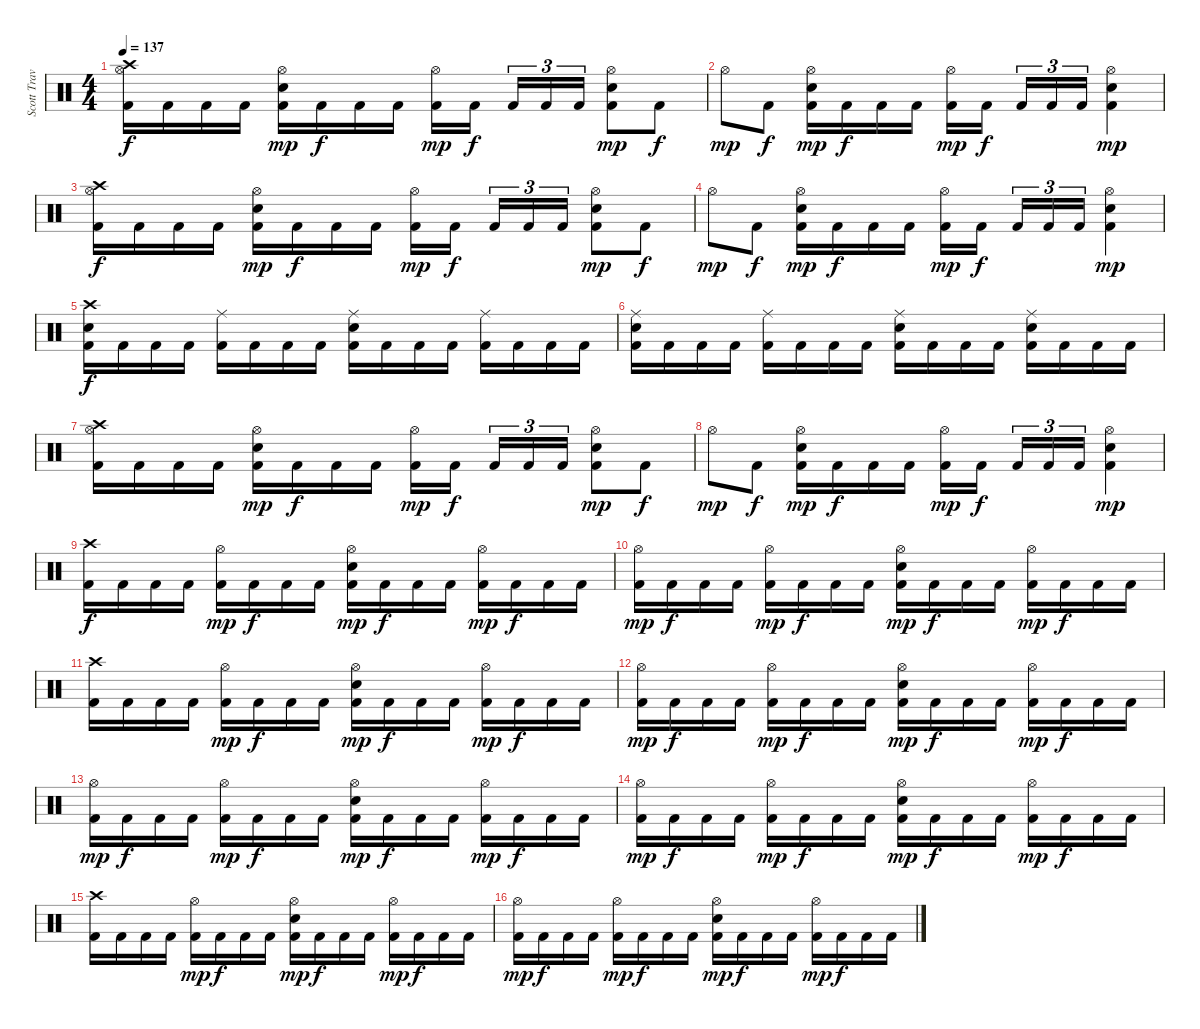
\track ("Scott Travis" "Scott Trav") {instrument percussion}
\staff {score}
\articulation defaults
\ts (4 4)
\tempo 137
\clef neutral
\ks c
("Hi-Hat (open)" "Crash high (hit)" "Kick (hit) 2").16{dy f} "Kick (hit) 2".16 "Kick (hit) 2".16 "Kick (hit) 2".16 ("Hi-Hat (open)" "Snare (hit) 2" "Kick (hit) 2").16{dy mp} "Kick (hit) 2".16{dy f} "Kick (hit) 2".16 "Kick (hit) 2".16 ("Hi-Hat (open)" "Kick (hit) 2").16{dy mp} "Kick (hit) 2".16{dy f} "Kick (hit) 2".16{tu (3 2)} "Kick (hit) 2".16{tu (3 2)} "Kick (hit) 2".16{tu (3 2)} ("Hi-Hat (open)" "Snare (hit) 2" "Kick (hit) 2").8{dy mp} "Kick (hit) 2".8{dy f} |
"Hi-Hat (open)".8{dy mp} "Kick (hit) 2".8{dy f} ("Hi-Hat (open)" "Snare (hit) 2" "Kick (hit) 2").16{dy mp} "Kick (hit) 2".16{dy f} "Kick (hit) 2".16 "Kick (hit) 2".16 ("Hi-Hat (open)" "Kick (hit) 2").16{dy mp} "Kick (hit) 2".16{dy f} "Kick (hit) 2".16{tu (3 2)} "Kick (hit) 2".16{tu (3 2)} "Kick (hit) 2".16{tu (3 2)} ("Hi-Hat (open)" "Snare (hit) 2" "Kick (hit) 2").4{dy mp} |
("Hi-Hat (open)" "Crash high (hit)" "Kick (hit) 2").16{dy f} "Kick (hit) 2".16 "Kick (hit) 2".16 "Kick (hit) 2".16 ("Hi-Hat (open)" "Snare (hit) 2" "Kick (hit) 2").16{dy mp} "Kick (hit) 2".16{dy f} "Kick (hit) 2".16 "Kick (hit) 2".16 ("Hi-Hat (open)" "Kick (hit) 2").16{dy mp} "Kick (hit) 2".16{dy f} "Kick (hit) 2".16{tu (3 2)} "Kick (hit) 2".16{tu (3 2)} "Kick (hit) 2".16{tu (3 2)} ("Hi-Hat (open)" "Snare (hit) 2" "Kick (hit) 2").8{dy mp} "Kick (hit) 2".8{dy f} |
"Hi-Hat (open)".8{dy mp} "Kick (hit) 2".8{dy f} ("Hi-Hat (open)" "Snare (hit) 2" "Kick (hit) 2").16{dy mp} "Kick (hit) 2".16{dy f} "Kick (hit) 2".16 "Kick (hit) 2".16 ("Hi-Hat (open)" "Kick (hit) 2").16{dy mp} "Kick (hit) 2".16{dy f} "Kick (hit) 2".16{tu (3 2)} "Kick (hit) 2".16{tu (3 2)} "Kick (hit) 2".16{tu (3 2)} ("Hi-Hat (open)" "Snare (hit) 2" "Kick (hit) 2").4{dy mp} |
("Crash high (hit)" "Snare (hit) 2" "Kick (hit) 2").16{dy f} "Kick (hit) 2".16 "Kick (hit) 2".16 "Kick (hit) 2".16 ("Ride (middle)" "Kick (hit) 2").16 "Kick (hit) 2".16 "Kick (hit) 2".16 "Kick (hit) 2".16 ("Ride (middle)" "Snare (hit) 2" "Kick (hit) 2").16 "Kick (hit) 2".16 "Kick (hit) 2".16 "Kick (hit) 2".16 ("Ride (middle)" "Kick (hit) 2").16 "Kick (hit) 2".16 "Kick (hit) 2".16 "Kick (hit) 2".16 |
("Ride (middle)" "Snare (hit) 2" "Kick (hit) 2").16 "Kick (hit) 2".16 "Kick (hit) 2".16 "Kick (hit) 2".16 ("Ride (middle)" "Kick (hit) 2").16 "Kick (hit) 2".16 "Kick (hit) 2".16 "Kick (hit) 2".16 ("Ride (middle)" "Snare (hit) 2" "Kick (hit) 2").16 "Kick (hit) 2".16 "Kick (hit) 2".16 "Kick (hit) 2".16 ("Ride (middle)" "Snare (hit) 2" "Kick (hit) 2").16 "Kick (hit) 2".16 "Kick (hit) 2".16 "Kick (hit) 2".16 |
("Hi-Hat (open)" "Crash high (hit)" "Kick (hit) 2").16 "Kick (hit) 2".16 "Kick (hit) 2".16 "Kick (hit) 2".16 ("Hi-Hat (open)" "Snare (hit) 2" "Kick (hit) 2").16{dy mp} "Kick (hit) 2".16{dy f} "Kick (hit) 2".16 "Kick (hit) 2".16 ("Hi-Hat (open)" "Kick (hit) 2").16{dy mp} "Kick (hit) 2".16{dy f} "Kick (hit) 2".16{tu (3 2)} "Kick (hit) 2".16{tu (3 2)} "Kick (hit) 2".16{tu (3 2)} ("Hi-Hat (open)" "Snare (hit) 2" "Kick (hit) 2").8{dy mp} "Kick (hit) 2".8{dy f} |
"Hi-Hat (open)".8{dy mp} "Kick (hit) 2".8{dy f} ("Hi-Hat (open)" "Snare (hit) 2" "Kick (hit) 2").16{dy mp} "Kick (hit) 2".16{dy f} "Kick (hit) 2".16 "Kick (hit) 2".16 ("Hi-Hat (open)" "Kick (hit) 2").16{dy mp} "Kick (hit) 2".16{dy f} "Kick (hit) 2".16{tu (3 2)} "Kick (hit) 2".16{tu (3 2)} "Kick (hit) 2".16{tu (3 2)} ("Hi-Hat (open)" "Snare (hit) 2" "Kick (hit) 2").4{dy mp} |
("Crash high (hit)" "Kick (hit) 2").16{dy f} "Kick (hit) 2".16 "Kick (hit) 2".16 "Kick (hit) 2".16 ("Hi-Hat (open)" "Kick (hit) 2").16{dy mp} "Kick (hit) 2".16{dy f} "Kick (hit) 2".16 "Kick (hit) 2".16 ("Hi-Hat (open)" "Snare (hit) 2" "Kick (hit) 2").16{dy mp} "Kick (hit) 2".16{dy f} "Kick (hit) 2".16 "Kick (hit) 2".16 ("Hi-Hat (open)" "Kick (hit) 2").16{dy mp} "Kick (hit) 2".16{dy f} "Kick (hit) 2".16 "Kick (hit) 2".16 |
("Hi-Hat (open)" "Kick (hit) 2").16{dy mp} "Kick (hit) 2".16{dy f} "Kick (hit) 2".16 "Kick (hit) 2".16 ("Hi-Hat (open)" "Kick (hit) 2").16{dy mp} "Kick (hit) 2".16{dy f} "Kick (hit) 2".16 "Kick (hit) 2".16 ("Hi-Hat (open)" "Snare (hit) 2" "Kick (hit) 2").16{dy mp} "Kick (hit) 2".16{dy f} "Kick (hit) 2".16 "Kick (hit) 2".16 ("Hi-Hat (open)" "Kick (hit) 2").16{dy mp} "Kick (hit) 2".16{dy f} "Kick (hit) 2".16 "Kick (hit) 2".16 |
("Crash high (hit)" "Kick (hit) 2").16 "Kick (hit) 2".16 "Kick (hit) 2".16 "Kick (hit) 2".16 ("Hi-Hat (open)" "Kick (hit) 2").16{dy mp} "Kick (hit) 2".16{dy f} "Kick (hit) 2".16 "Kick (hit) 2".16 ("Hi-Hat (open)" "Snare (hit) 2" "Kick (hit) 2").16{dy mp} "Kick (hit) 2".16{dy f} "Kick (hit) 2".16 "Kick (hit) 2".16 ("Hi-Hat (open)" "Kick (hit) 2").16{dy mp} "Kick (hit) 2".16{dy f} "Kick (hit) 2".16 "Kick (hit) 2".16 |
("Hi-Hat (open)" "Kick (hit) 2").16{dy mp} "Kick (hit) 2".16{dy f} "Kick (hit) 2".16 "Kick (hit) 2".16 ("Hi-Hat (open)" "Kick (hit) 2").16{dy mp} "Kick (hit) 2".16{dy f} "Kick (hit) 2".16 "Kick (hit) 2".16 ("Hi-Hat (open)" "Snare (hit) 2" "Kick (hit) 2").16{dy mp} "Kick (hit) 2".16{dy f} "Kick (hit) 2".16 "Kick (hit) 2".16 ("Hi-Hat (open)" "Kick (hit) 2").16{dy mp} "Kick (hit) 2".16{dy f} "Kick (hit) 2".16 "Kick (hit) 2".16 |
("Hi-Hat (open)" "Kick (hit) 2").16{dy mp} "Kick (hit) 2".16{dy f} "Kick (hit) 2".16 "Kick (hit) 2".16 ("Hi-Hat (open)" "Kick (hit) 2").16{dy mp} "Kick (hit) 2".16{dy f} "Kick (hit) 2".16 "Kick (hit) 2".16 ("Hi-Hat (open)" "Snare (hit) 2" "Kick (hit) 2").16{dy mp} "Kick (hit) 2".16{dy f} "Kick (hit) 2".16 "Kick (hit) 2".16 ("Hi-Hat (open)" "Kick (hit) 2").16{dy mp} "Kick (hit) 2".16{dy f} "Kick (hit) 2".16 "Kick (hit) 2".16 |
("Hi-Hat (open)" "Kick (hit) 2").16{dy mp} "Kick (hit) 2".16{dy f} "Kick (hit) 2".16 "Kick (hit) 2".16 ("Hi-Hat (open)" "Kick (hit) 2").16{dy mp} "Kick (hit) 2".16{dy f} "Kick (hit) 2".16 "Kick (hit) 2".16 ("Hi-Hat (open)" "Snare (hit) 2" "Kick (hit) 2").16{dy mp} "Kick (hit) 2".16{dy f} "Kick (hit) 2".16 "Kick (hit) 2".16 ("Hi-Hat (open)" "Kick (hit) 2").16{dy mp} "Kick (hit) 2".16{dy f} "Kick (hit) 2".16 "Kick (hit) 2".16 |
("Crash high (hit)" "Kick (hit) 2").16 "Kick (hit) 2".16 "Kick (hit) 2".16 "Kick (hit) 2".16 ("Hi-Hat (open)" "Kick (hit) 2").16{dy mp} "Kick (hit) 2".16{dy f} "Kick (hit) 2".16 "Kick (hit) 2".16 ("Hi-Hat (open)" "Snare (hit) 2" "Kick (hit) 2").16{dy mp} "Kick (hit) 2".16{dy f} "Kick (hit) 2".16 "Kick (hit) 2".16 ("Hi-Hat (open)" "Kick (hit) 2").16{dy mp} "Kick (hit) 2".16{dy f} "Kick (hit) 2".16 "Kick (hit) 2".16 |
("Hi-Hat (open)" "Kick (hit) 2").16{dy mp} "Kick (hit) 2".16{dy f} "Kick (hit) 2".16 "Kick (hit) 2".16 ("Hi-Hat (open)" "Kick (hit) 2").16{dy mp} "Kick (hit) 2".16{dy f} "Kick (hit) 2".16 "Kick (hit) 2".16 ("Hi-Hat (open)" "Snare (hit) 2" "Kick (hit) 2").16{dy mp} "Kick (hit) 2".16{dy f} "Kick (hit) 2".16 "Kick (hit) 2".16 ("Hi-Hat (open)" "Kick (hit) 2").16{dy mp} "Kick (hit) 2".16{dy f} "Kick (hit) 2".16 "Kick (hit) 2".16
